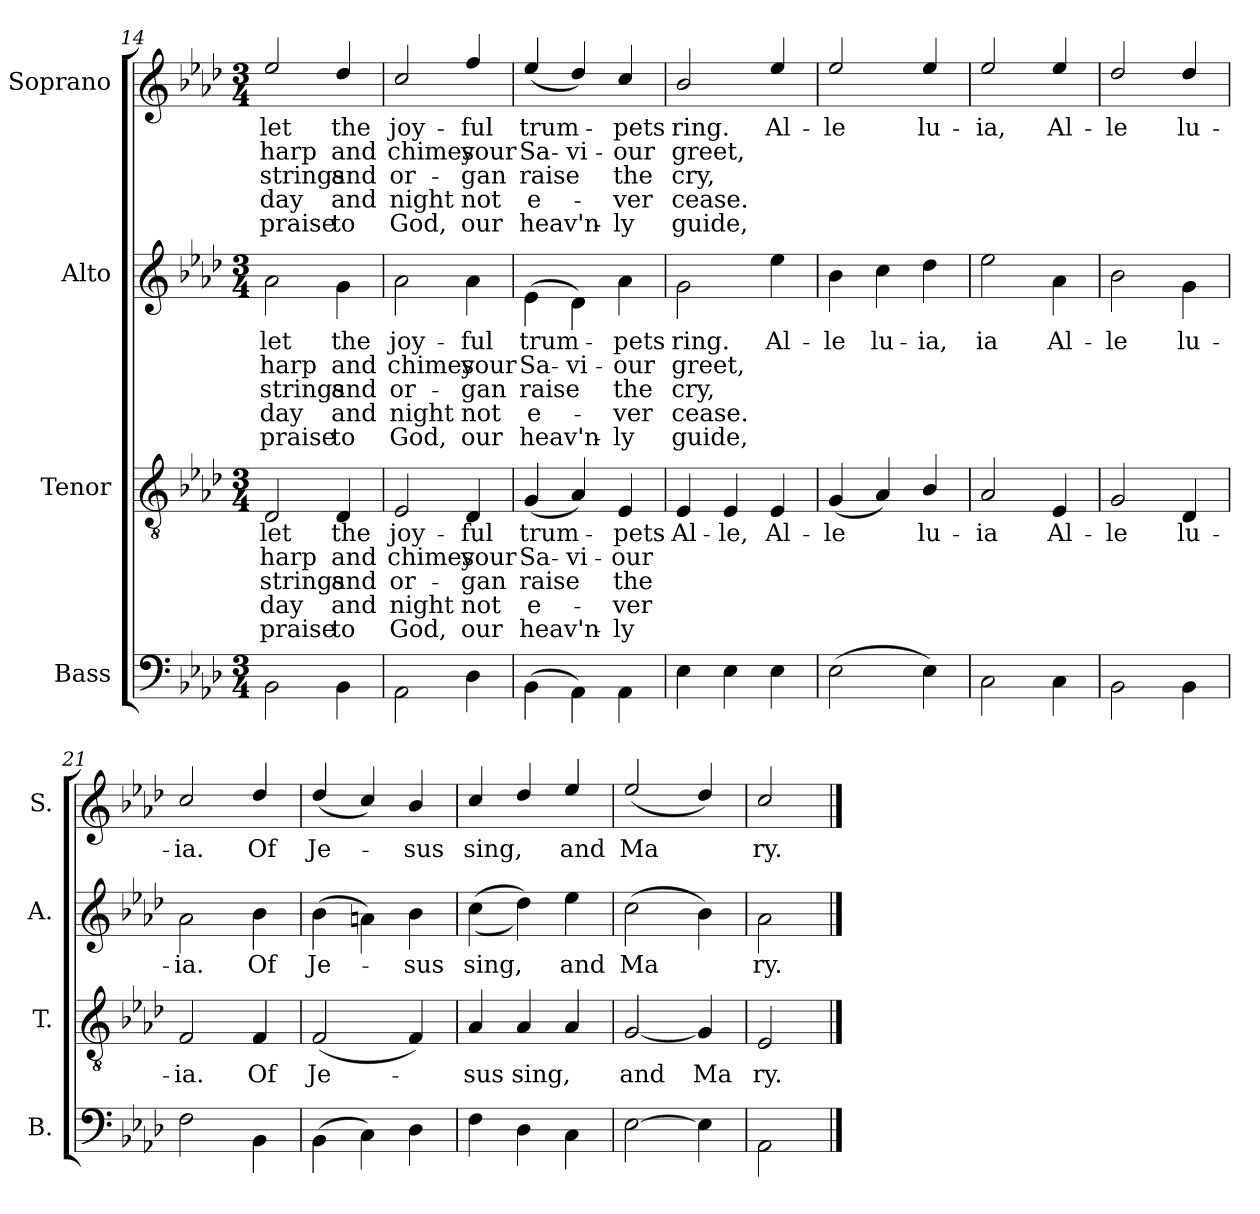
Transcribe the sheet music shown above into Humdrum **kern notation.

**kern	**kern	**text	**text	**text	**text	**text	**kern	**text	**text	**text	**text	**text	**kern	**text	**text	**text	**text	**text
*part4	*part3	*part3	*part3	*part3	*part3	*part3	*part2	*part2	*part2	*part2	*part2	*part2	*part1	*part1	*part1	*part1	*part1	*part1
*staff4	*staff3	*staff3	*staff3	*staff3	*staff3	*staff3	*staff2	*staff2	*staff2	*staff2	*staff2	*staff2	*staff1	*staff1	*staff1	*staff1	*staff1	*staff1
*I"Bass	*I"Tenor	*	*	*	*	*	*I"Alto	*	*	*	*	*	*I"Soprano	*	*	*	*	*
*I'B.	*I'T.	*	*	*	*	*	*I'A.	*	*	*	*	*	*I'S.	*	*	*	*	*
*clefF4	*clefGv2	*	*	*	*	*	*clefG2	*	*	*	*	*	*clefG2	*	*	*	*	*
*k[b-e-a-d-]	*k[b-e-a-d-]	*	*	*	*	*	*k[b-e-a-d-]	*	*	*	*	*	*k[b-e-a-d-]	*	*	*	*	*
*A-:	*A-:	*	*	*	*	*	*A-:	*	*	*	*	*	*A-:	*	*	*	*	*
*M3/4	*M3/4	*	*	*	*	*	*M3/4	*	*	*	*	*	*M3/4	*	*	*	*	*
=14	=14	=14	=14	=14	=14	=14	=14	=14	=14	=14	=14	=14	=14	=14	=14	=14	=14	=14
!	!	!LO:LY:b	!LO:LY:b	!LO:LY:b	!LO:LY:b	!LO:LY:b	!	!LO:LY:b	!LO:LY:b	!LO:LY:b	!LO:LY:b	!LO:LY:b	!	!LO:LY:b	!LO:LY:b	!LO:LY:b	!LO:LY:b	!LO:LY:b
2BB-\	2D-/	let	harp	strings	day	praise	2a-\	let	harp	strings	day	praise	2ee-/	let	harp	strings	day	praise
!	!	!LO:LY:b	!LO:LY:b	!LO:LY:b	!LO:LY:b	!LO:LY:b	!	!LO:LY:b	!LO:LY:b	!LO:LY:b	!LO:LY:b	!LO:LY:b	!	!LO:LY:b	!LO:LY:b	!LO:LY:b	!LO:LY:b	!LO:LY:b
4BB-\	4D-/	the	and	and	and	to	4g\	the	and	and	and	to	4dd-/	the	and	and	and	to
=15	=15	=15	=15	=15	=15	=15	=15	=15	=15	=15	=15	=15	=15	=15	=15	=15	=15	=15
!	!	!LO:LY:b	!LO:LY:b	!LO:LY:b	!LO:LY:b	!LO:LY:b	!	!LO:LY:b	!LO:LY:b	!LO:LY:b	!LO:LY:b	!LO:LY:b	!	!LO:LY:b	!LO:LY:b	!LO:LY:b	!LO:LY:b	!LO:LY:b
2AA-\	2E-/	joy-	chimes	or-	night	God,	2a-\	joy-	chimes	or-	night	God,	2cc/	joy-	chimes	or-	night	God,
!	!	!LO:LY:b	!LO:LY:b	!LO:LY:b	!LO:LY:b	!LO:LY:b	!	!LO:LY:b	!LO:LY:b	!LO:LY:b	!LO:LY:b	!LO:LY:b	!	!LO:LY:b	!LO:LY:b	!LO:LY:b	!LO:LY:b	!LO:LY:b
4D-\	4D-/	-ful	your	-gan	not	our	4a-\	-ful	your	-gan	not	our	4ff/	-ful	your	-gan	not	our
=16	=16	=16	=16	=16	=16	=16	=16	=16	=16	=16	=16	=16	=16	=16	=16	=16	=16	=16
!	!	!LO:LY:b	!LO:LY:b	!LO:LY:b	!LO:LY:b	!LO:LY:b	!	!LO:LY:b	!LO:LY:b	!LO:LY:b	!LO:LY:b	!LO:LY:b	!	!LO:LY:b	!LO:LY:b	!LO:LY:b	!LO:LY:b	!LO:LY:b
(4BB-\	(4G/	trum-	Sa-	raise	e-	heav'n-	(4e-\	trum-	Sa-	raise	e-	heav'n-	(4ee-/	trum-	Sa-	raise	e-	heav'n-
!	!	!	!LO:LY:b	!	!	!	!	!	!LO:LY:b	!	!	!	!	!	!LO:LY:b	!	!	!
4AA-\)	4A-/)	.	-vi-	.	.	.	4d-\)	.	-vi-	.	.	.	4dd-/)	.	-vi-	.	.	.
!	!	!LO:LY:b	!LO:LY:b	!LO:LY:b	!LO:LY:b	!LO:LY:b	!	!LO:LY:b	!LO:LY:b	!LO:LY:b	!LO:LY:b	!LO:LY:b	!	!LO:LY:b	!LO:LY:b	!LO:LY:b	!LO:LY:b	!LO:LY:b
4AA-\	4E-/	-pets	-our	the	-ver	-ly	4a-\	-pets	-our	the	-ver	-ly	4cc/	-pets	-our	the	-ver	-ly
=17	=17	=17	=17	=17	=17	=17	=17	=17	=17	=17	=17	=17	=17	=17	=17	=17	=17	=17
!	!	!LO:LY:b	!	!	!	!	!	!LO:LY:b	!LO:LY:b	!LO:LY:b	!LO:LY:b	!LO:LY:b	!	!LO:LY:b	!LO:LY:b	!LO:LY:b	!LO:LY:b	!LO:LY:b
4E-\	4E-/	Al-	.	.	.	.	2g\	ring.	greet,	cry,	cease.	guide,	2b-/	ring.	greet,	cry,	cease.	guide,
!	!	!LO:LY:b	!	!	!	!	!	!	!	!	!	!	!	!	!	!	!	!
4E-\	4E-/	-le,	.	.	.	.	.	.	.	.	.	.	.	.	.	.	.	.
!	!	!LO:LY:b	!	!	!	!	!	!LO:LY:b	!	!	!	!	!	!LO:LY:b	!	!	!	!
4E-\	4E-/	Al-	.	.	.	.	4ee-\	Al-	.	.	.	.	4ee-/	Al-	.	.	.	.
=18	=18	=18	=18	=18	=18	=18	=18	=18	=18	=18	=18	=18	=18	=18	=18	=18	=18	=18
!	!	!LO:LY:b	!	!	!	!	!	!LO:LY:b	!	!	!	!	!	!LO:LY:b	!	!	!	!
(2E-\	(4G/	-le	.	.	.	.	4b-\	-le	.	.	.	.	2ee-/	-le	.	.	.	.
!	!	!	!	!	!	!	!	!LO:LY:b	!	!	!	!	!	!	!	!	!	!
.	4A-/)	.	.	.	.	.	4cc\	lu-	.	.	.	.	.	.	.	.	.	.
!	!	!LO:LY:b	!	!	!	!	!	!LO:LY:b	!	!	!	!	!	!LO:LY:b	!	!	!	!
4E-\)	4B-/	lu-	.	.	.	.	4dd-\	-ia,	.	.	.	.	4ee-/	lu-	.	.	.	.
!!LO:LB:g=z
=19	=19	=19	=19	=19	=19	=19	=19	=19	=19	=19	=19	=19	=19	=19	=19	=19	=19	=19
!	!	!LO:LY:b	!	!	!	!	!	!LO:LY:b	!	!	!	!	!	!LO:LY:b	!	!	!	!
2C\	2A-/	-ia	.	.	.	.	2ee-\	-ia	.	.	.	.	2ee-/	-ia,	.	.	.	.
!	!	!LO:LY:b	!	!	!	!	!	!LO:LY:b	!	!	!	!	!	!LO:LY:b	!	!	!	!
4C\	4E-/	Al-	.	.	.	.	4a-\	Al-	.	.	.	.	4ee-/	Al-	.	.	.	.
=20	=20	=20	=20	=20	=20	=20	=20	=20	=20	=20	=20	=20	=20	=20	=20	=20	=20	=20
!	!	!LO:LY:b	!	!	!	!	!	!LO:LY:b	!	!	!	!	!	!LO:LY:b	!	!	!	!
2BB-\	2G/	-le	.	.	.	.	2b-\	-le	.	.	.	.	2dd-/	-le	.	.	.	.
!	!	!LO:LY:b	!	!	!	!	!	!LO:LY:b	!	!	!	!	!	!LO:LY:b	!	!	!	!
4BB-\	4D-/	lu-	.	.	.	.	4g\	lu-	.	.	.	.	4dd-/	lu-	.	.	.	.
=21	=21	=21	=21	=21	=21	=21	=21	=21	=21	=21	=21	=21	=21	=21	=21	=21	=21	=21
!	!	!LO:LY:b	!	!	!	!	!	!LO:LY:b	!	!	!	!	!	!LO:LY:b	!	!	!	!
2F\	2F/	-ia.	.	.	.	.	2a-\	-ia.	.	.	.	.	2cc/	-ia.	.	.	.	.
!	!	!LO:LY:b	!	!	!	!	!	!LO:LY:b	!	!	!	!	!	!LO:LY:b	!	!	!	!
4BB-\	4F/	Of	.	.	.	.	4b-\	Of	.	.	.	.	4dd-/	Of	.	.	.	.
=22	=22	=22	=22	=22	=22	=22	=22	=22	=22	=22	=22	=22	=22	=22	=22	=22	=22	=22
!	!	!LO:LY:b	!	!	!	!	!	!LO:LY:b	!	!	!	!	!	!LO:LY:b	!	!	!	!
(4BB-\	(2F/	Je-	.	.	.	.	(4b-\	Je-	.	.	.	.	(4dd-/	Je-	.	.	.	.
4C\)	.	.	.	.	.	.	4an\)	.	.	.	.	.	4cc/)	.	.	.	.	.
!	!	!	!	!	!	!	!	!LO:LY:b	!	!	!	!	!	!LO:LY:b	!	!	!	!
4D-\	4F/)	.	.	.	.	.	4b-\	-sus	.	.	.	.	4b-/	-sus	.	.	.	.
=23	=23	=23	=23	=23	=23	=23	=23	=23	=23	=23	=23	=23	=23	=23	=23	=23	=23	=23
!	!	!LO:LY:b	!	!	!	!	!	!LO:LY:b	!	!	!	!	!	!LO:LY:b	!	!	!	!
4F\	4A-/	-sus	.	.	.	.	((4cc\	sing,	.	.	.	.	4cc/	sing,	.	.	.	.
!	!	!LO:LY:b	!	!	!	!	!	!	!	!	!	!	!	!	!	!	!	!
4D-\	4A-/	sing,	.	.	.	.	4dd-\))	.	.	.	.	.	4dd-/	.	.	.	.	.
!	!	!	!	!	!	!	!	!LO:LY:b	!	!	!	!	!	!LO:LY:b	!	!	!	!
4C\	4A-/	.	.	.	.	.	4ee-\	and	.	.	.	.	4ee-/	and	.	.	.	.
=24	=24	=24	=24	=24	=24	=24	=24	=24	=24	=24	=24	=24	=24	=24	=24	=24	=24	=24
!	!	!LO:LY:b	!	!	!	!	!	!LO:LY:b	!	!	!	!	!	!LO:LY:b	!	!	!	!
[2E-\	[2G/	and	.	.	.	.	(2cc\	Ma	.	.	.	.	(2ee-/	Ma	.	.	.	.
!	!	!LO:LY:b	!	!	!	!	!	!	!	!	!	!	!	!	!	!	!	!
4E-\]	4G/]	Ma	.	.	.	.	4b-\)	.	.	.	.	.	4dd-/)	.	.	.	.	.
=25	=25	=25	=25	=25	=25	=25	=25	=25	=25	=25	=25	=25	=25	=25	=25	=25	=25	=25
!	!	!LO:LY:b	!	!	!	!	!	!LO:LY:b	!	!	!	!	!	!LO:LY:b	!	!	!	!
2AA-\	2E-/	ry.	.	.	.	.	2a-\	ry.	.	.	.	.	2cc/	ry.	.	.	.	.
==	==	==	==	==	==	==	==	==	==	==	==	==	==	==	==	==	==	==
*-	*-	*-	*-	*-	*-	*-	*-	*-	*-	*-	*-	*-	*-	*-	*-	*-	*-	*-
